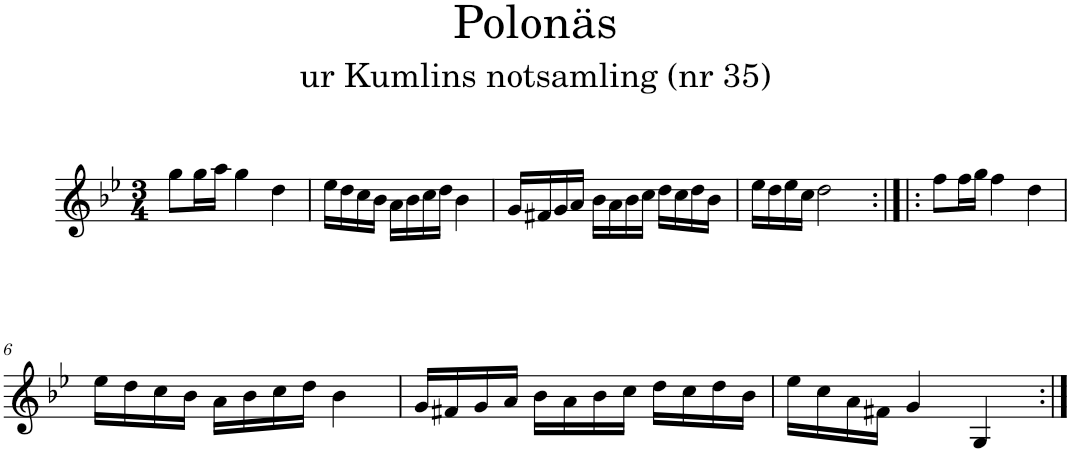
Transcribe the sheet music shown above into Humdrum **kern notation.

**kern
*part1
*staff1
*I"Piano
*I'Pno
*clefG2
*k[b-e-]
*g:
*M3/4
=1
8gg\L
16gg\L
16aa\JJ
4gg\
4dd\
=2
16ee-\LL
16dd\
16cc\
16b-\JJ
16a\LL
16b-\
16cc\
16dd\JJ
4b-\
=3
16g/LL
16f#X/
16g/
16a/JJ
16b-\LL
16a\
16b-\
16cc\JJ
16dd\LL
16cc\
16dd\
16b-\JJ
=4
16ee-\LL
16dd\
16ee-\
16cc\JJ
2dd\
=5:|!|:
8ff\L
16ff\L
16gg\JJ
4ff\
4dd\
!!LO:LB:g=z
=6
16ee-\LL
16dd\
16cc\
16b-\JJ
16a\LL
16b-\
16cc\
16dd\JJ
4b-\
=7
16g/LL
16f#X/
16g/
16a/JJ
16b-\LL
16a\
16b-\
16cc\JJ
16dd\LL
16cc\
16dd\
16b-\JJ
=8
16ee-\LL
16cc\
16a\
16f#X\JJ
4g/
4G/
=:|!
*-
